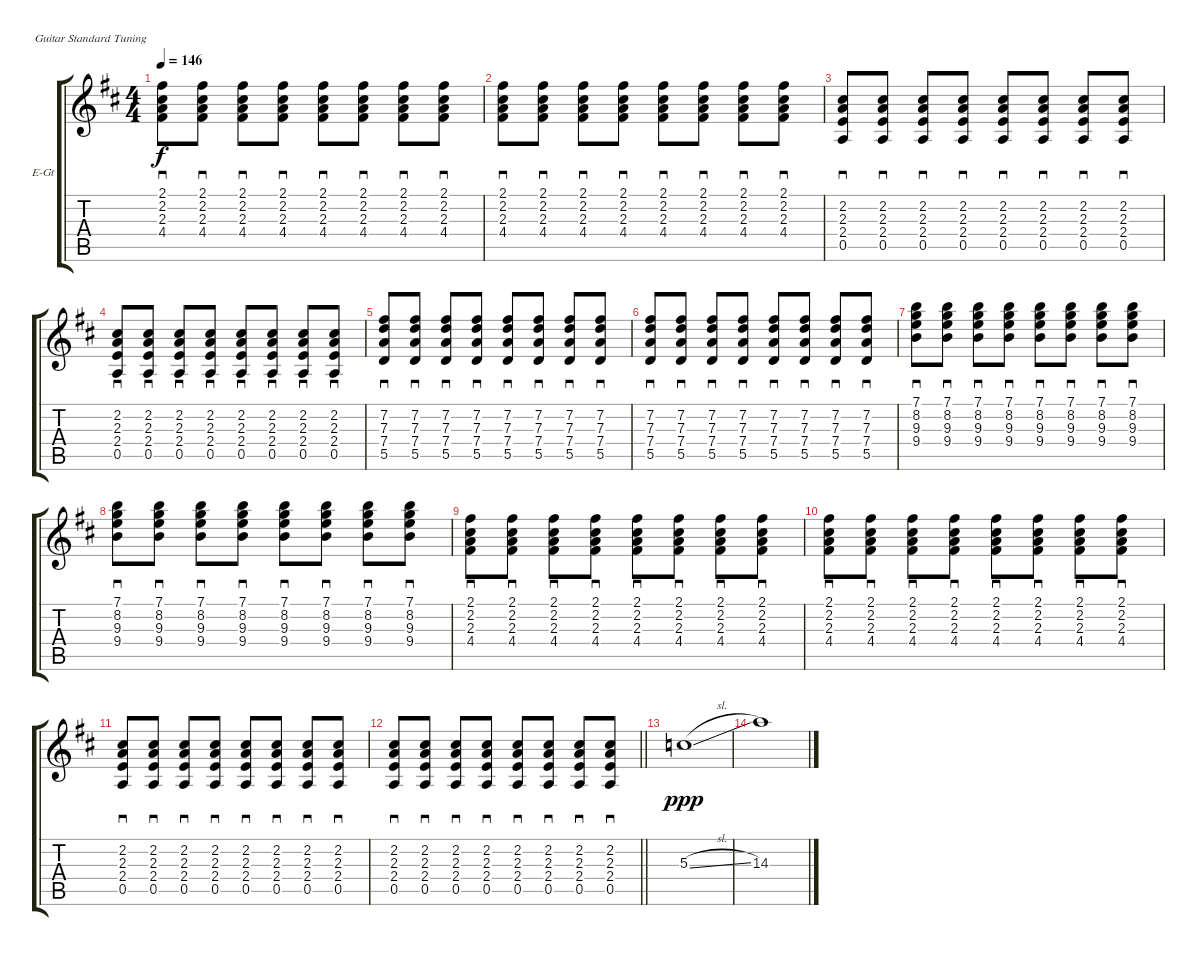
\bracketExtendMode groupsimilarinstruments
\firstSystemTrackNameOrientation horizontal
\otherSystemsTrackNameOrientation horizontal
\track ("Nick Valensi" "E-Gt") {instrument overdrivenguitar}
\staff {score tabs}
\tuning (E4 B3 G3 D3 A2 E2)
\ts (4 4)
\tempo 146
\clef g2
\ks d
(2.2 2.3 4.4 2.1).8{sd dy f} (2.2 2.3 4.4 2.1).8{sd} (2.2 2.3 4.4 2.1).8{sd} (2.2 2.3 4.4 2.1).8{sd} (2.2 2.3 4.4 2.1).8{sd} (2.2 2.3 4.4 2.1).8{sd} (2.2 2.3 4.4 2.1).8{sd} (2.2 2.3 4.4 2.1).8{sd} |
(2.2 2.3 4.4 2.1).8{sd} (2.2 2.3 4.4 2.1).8{sd} (2.2 2.3 4.4 2.1).8{sd} (2.2 2.3 4.4 2.1).8{sd} (2.2 2.3 4.4 2.1).8{sd} (2.2 2.3 4.4 2.1).8{sd} (2.2 2.3 4.4 2.1).8{sd} (2.2 2.3 4.4 2.1).8{sd} |
(2.2 2.3 2.4 0.5).8{sd} (2.2 2.3 2.4 0.5).8{sd} (2.2 2.3 2.4 0.5).8{sd} (2.2 2.3 2.4 0.5).8{sd} (2.2 2.3 2.4 0.5).8{sd} (2.2 2.3 2.4 0.5).8{sd} (2.2 2.3 2.4 0.5).8{sd} (2.2 2.3 2.4 0.5).8{sd} |
(2.2 2.3 2.4 0.5).8{sd} (2.2 2.3 2.4 0.5).8{sd} (2.2 2.3 2.4 0.5).8{sd} (2.2 2.3 2.4 0.5).8{sd} (2.2 2.3 2.4 0.5).8{sd} (2.2 2.3 2.4 0.5).8{sd} (2.2 2.3 2.4 0.5).8{sd} (2.2 2.3 2.4 0.5).8{sd} |
(7.2 7.3 7.4 5.5).8{sd} (7.2 7.3 7.4 5.5).8{sd} (7.2 7.3 7.4 5.5).8{sd} (7.2 7.3 7.4 5.5).8{sd} (7.2 7.3 7.4 5.5).8{sd} (7.2 7.3 7.4 5.5).8{sd} (7.2 7.3 7.4 5.5).8{sd} (7.2 7.3 7.4 5.5).8{sd} |
(7.2 7.3 7.4 5.5).8{sd} (7.2 7.3 7.4 5.5).8{sd} (7.2 7.3 7.4 5.5).8{sd} (7.2 7.3 7.4 5.5).8{sd} (7.2 7.3 7.4 5.5).8{sd} (7.2 7.3 7.4 5.5).8{sd} (7.2 7.3 7.4 5.5).8{sd} (7.2 7.3 7.4 5.5).8{sd} |
(8.2 9.3 9.4 7.1).8{sd} (8.2 9.3 9.4 7.1).8{sd} (8.2 9.3 9.4 7.1).8{sd} (8.2 9.3 9.4 7.1).8{sd} (8.2 9.3 9.4 7.1).8{sd} (8.2 9.3 9.4 7.1).8{sd} (8.2 9.3 9.4 7.1).8{sd} (8.2 9.3 9.4 7.1).8{sd} |
(8.2 9.3 9.4 7.1).8{sd} (8.2 9.3 9.4 7.1).8{sd} (8.2 9.3 9.4 7.1).8{sd} (8.2 9.3 9.4 7.1).8{sd} (8.2 9.3 9.4 7.1).8{sd} (8.2 9.3 9.4 7.1).8{sd} (8.2 9.3 9.4 7.1).8{sd} (8.2 9.3 9.4 7.1).8{sd} |
(2.2 2.3 4.4 2.1).8{sd} (2.2 2.3 4.4 2.1).8{sd} (2.2 2.3 4.4 2.1).8{sd} (2.2 2.3 4.4 2.1).8{sd} (2.2 2.3 4.4 2.1).8{sd} (2.2 2.3 4.4 2.1).8{sd} (2.2 2.3 4.4 2.1).8{sd} (2.2 2.3 4.4 2.1).8{sd} |
(2.2 2.3 4.4 2.1).8{sd} (2.2 2.3 4.4 2.1).8{sd} (2.2 2.3 4.4 2.1).8{sd} (2.2 2.3 4.4 2.1).8{sd} (2.2 2.3 4.4 2.1).8{sd} (2.2 2.3 4.4 2.1).8{sd} (2.2 2.3 4.4 2.1).8{sd} (2.2 2.3 4.4 2.1).8{sd} |
(2.2 2.3 2.4 0.5).8{sd} (2.2 2.3 2.4 0.5).8{sd} (2.2 2.3 2.4 0.5).8{sd} (2.2 2.3 2.4 0.5).8{sd} (2.2 2.3 2.4 0.5).8{sd} (2.2 2.3 2.4 0.5).8{sd} (2.2 2.3 2.4 0.5).8{sd} (2.2 2.3 2.4 0.5).8{sd} |
\barLineRight lightlight
(2.2 2.3 2.4 0.5).8{sd} (2.2 2.3 2.4 0.5).8{sd} (2.2 2.3 2.4 0.5).8{sd} (2.2 2.3 2.4 0.5).8{sd} (2.2 2.3 2.4 0.5).8{sd} (2.2 2.3 2.4 0.5).8{sd} (2.2 2.3 2.4 0.5).8{sd} (2.2 2.3 2.4 0.5).8{sd} |
5.3{sl}.1{dy ppp} |
14.3.1
